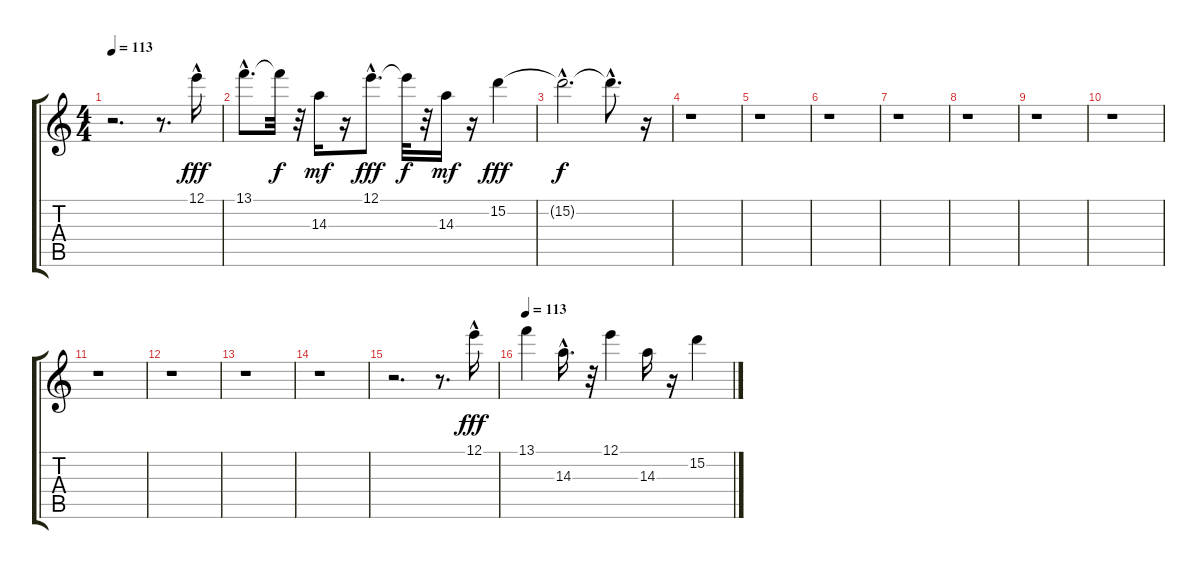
\track "" {instrument electricbassfinger}
\staff {score tabs}
\tuning (E4 B3 G3 D3 A2 E2) {hide}
\ts (4 4)
\tempo 113
\clef g2
\ks c
r.2{d dy f} r.8{d} 12.1{hac}.16{dy fff} |
13.1{hac}.8{d} 13.1{t}.32{dy f} r.32 14.3.16{dy mf} r.16 12.1{hac}.8{d dy fff} 12.1{t}.32{dy f} r.32 14.3.16{dy mf} r.16 15.2.4{dy fff} |
15.2{hac t}.2{d dy f} 15.2{hac t}.8{d} r.16 |
r.1 |
r.1 |
r.1 |
r.1 |
r.1 |
r.1 |
r.1 |
r.1 |
r.1 |
r.1 |
r.1 |
r.2{d} r.8{d} 12.1{hac}.16{dy fff} |
\tempo 113
13.1.4 14.3{hac}.16{d} r.32 12.1.4 14.3.16 r.16 15.2.4
